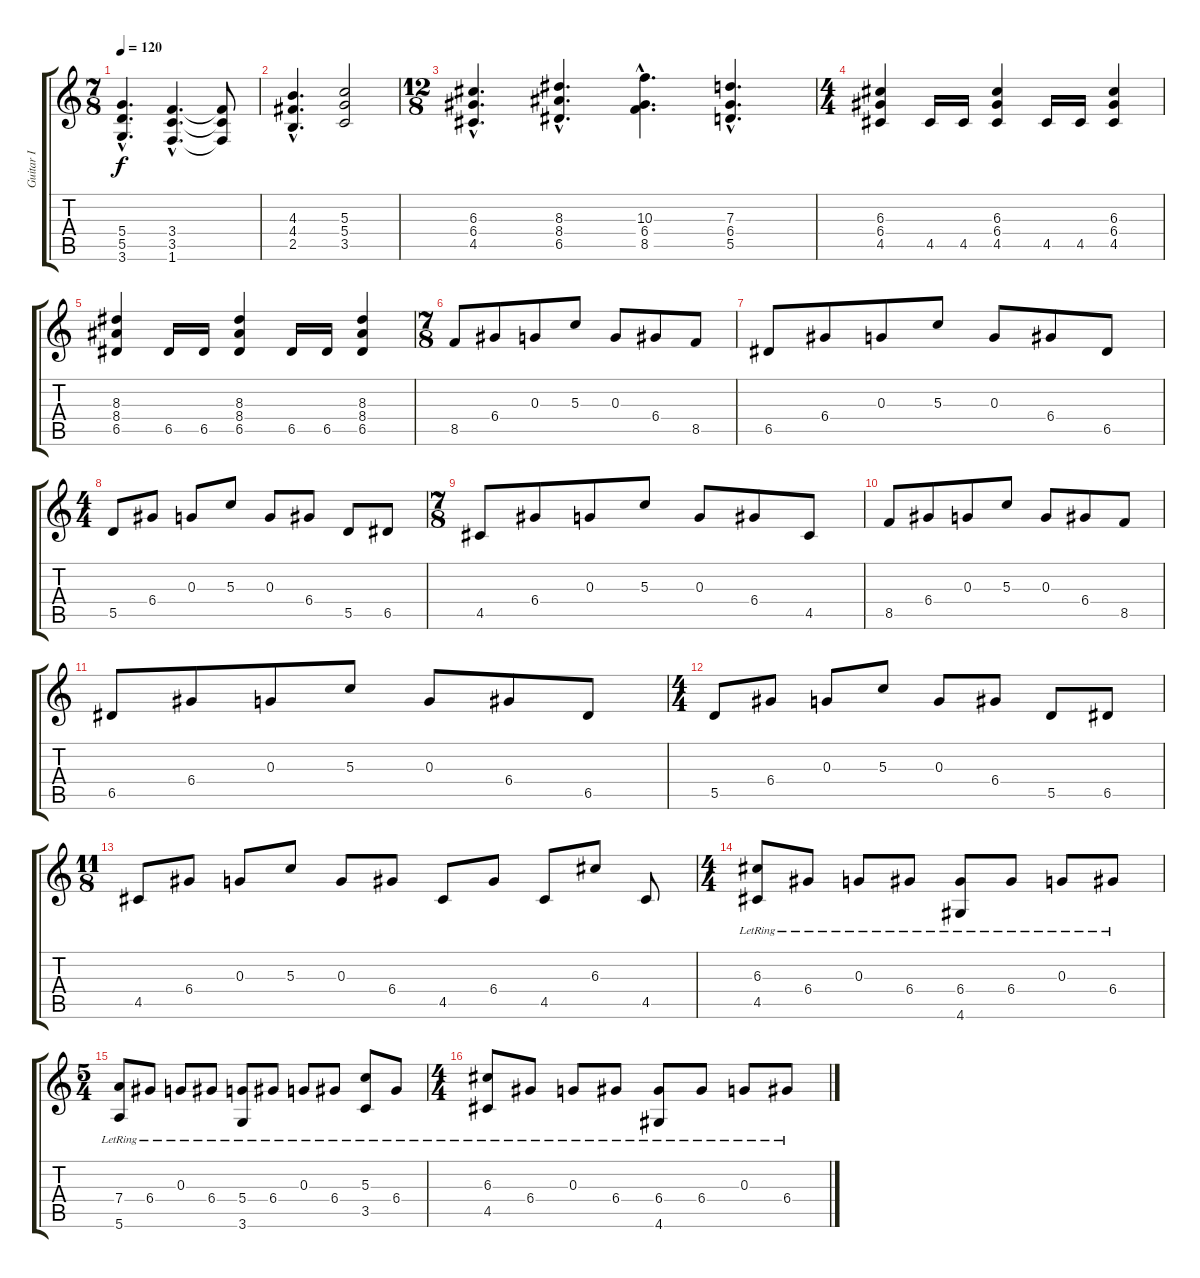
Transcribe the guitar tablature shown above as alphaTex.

\track ("Guitar I" "Guitar I") {instrument distortionguitar}
\staff {score tabs}
\tuning (E4 B3 G3 D3 A2 E2) {hide}
\ts (7 8)
\tempo 120
\clef g2
\ks c
(5.4{hac} 5.5{hac} 3.6{hac}).4{d dy f} (3.4{hac} 3.5{hac} 1.6{hac}).4{d} (3.4{t} 3.5{t} 1.6{t}).8 |
(4.3{hac} 4.4{hac} 2.5{hac}).4{d} (5.3 5.4 3.5).2 |
\ts (12 8)
(6.3{hac} 6.4{hac} 4.5{hac}).4{d} (8.3{hac} 8.4{hac} 6.5{hac}).4{d} (10.3{hac} 6.4{hac} 8.5{hac}).4{d} (7.3{hac} 6.4{hac} 5.5{hac}).4{d} |
\ts (4 4)
(6.3 6.4 4.5).4 4.5.16 4.5.16 (6.3 6.4 4.5).4 4.5.16 4.5.16 (6.3 6.4 4.5).4 |
(8.3 8.4 6.5).4 6.5.16 6.5.16 (8.3 8.4 6.5).4 6.5.16 6.5.16 (8.3 8.4 6.5).4 |
\ts (7 8)
8.5.8 6.4.8 0.3.8 5.3.8 0.3.8 6.4.8 8.5.8 |
6.5.8 6.4.8 0.3.8 5.3.8 0.3.8 6.4.8 6.5.8 |
\ts (4 4)
5.5.8 6.4.8 0.3.8 5.3.8 0.3.8 6.4.8 5.5.8 6.5.8 |
\ts (7 8)
4.5.8 6.4.8 0.3.8 5.3.8 0.3.8 6.4.8 4.5.8 |
8.5.8 6.4.8 0.3.8 5.3.8 0.3.8 6.4.8 8.5.8 |
6.5.8 6.4.8 0.3.8 5.3.8 0.3.8 6.4.8 6.5.8 |
\ts (4 4)
5.5.8 6.4.8 0.3.8 5.3.8 0.3.8 6.4.8 5.5.8 6.5.8 |
\ts (11 8)
4.5.8 6.4.8 0.3.8 5.3.8 0.3.8 6.4.8 4.5.8 6.4.8 4.5.8 6.3.8 4.5.8 |
\ts (4 4)
(6.3{lr} 4.5{lr}).8{instrument harpsichord} 6.4{lr}.8 0.3{lr}.8 6.4{lr}.8 (6.4{lr} 4.6{lr}).8 6.4{lr}.8 0.3{lr}.8 6.4{lr}.8 |
\ts (5 4)
(7.4{lr} 5.6{lr}).8 6.4{lr}.8 0.3{lr}.8 6.4{lr}.8 (5.4{lr} 3.6{lr}).8 6.4{lr}.8 0.3{lr}.8 6.4{lr}.8 (5.3{lr} 3.5{lr}).8 6.4{lr}.8 |
\ts (4 4)
(6.3{lr} 4.5{lr}).8 6.4{lr}.8 0.3{lr}.8 6.4{lr}.8 (6.4{lr} 4.6{lr}).8 6.4{lr}.8 0.3{lr}.8 6.4{lr}.8
